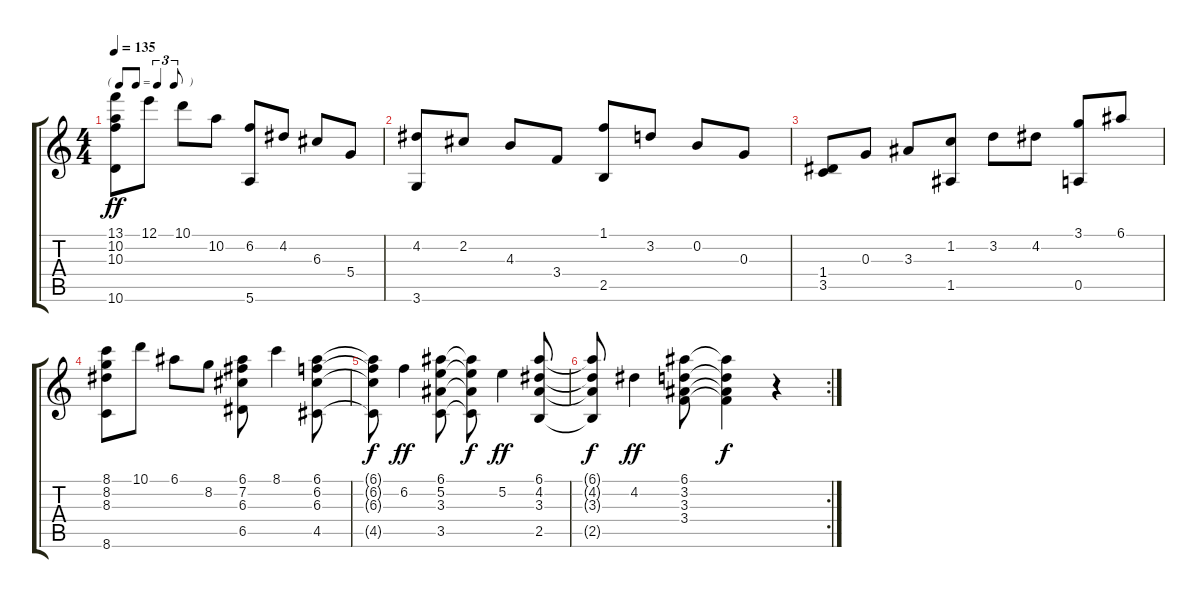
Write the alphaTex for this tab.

\track "" {instrument acousticguitarnylon}
\staff {score tabs}
\tuning (E4 B3 G3 D3 A2 E2) {hide}
\ts (4 4)
\tf triplet8th
\tempo 135
\clef g2
\ks c
(13.1 10.2 10.3 10.6).8{dy ff} 12.1.8 10.1.8 10.2.8 (6.2 5.6).8 4.2.8 6.3.8 5.4.8 |
(4.2 3.6).8 2.2.8 4.3.8 3.4.8 (1.1 2.5).8 3.2.8 0.2.8 0.3.8 |
(1.4 3.5).8 0.3.8 3.3.8 (1.2 1.5).8 3.2.8 4.2.8 (3.1 0.5).8 6.1.8 |
(8.1 8.2 8.3 8.6).8 10.1.8 6.1.8 8.2.8 (6.1 7.2 6.3 6.5).8 8.1.4 (6.1 6.2 6.3 4.5).8 |
(6.1{t} 6.2{t} 6.3{t} 4.5{t}).8{dy f} 6.2.4{dy ff} (6.1 5.2 3.3 3.5).8 (6.1{t} 5.2{t} 3.3{t} 3.5{t}).8{dy f} 5.2.4{dy ff} (6.1 4.2 3.3 2.5).8 |
\rc 2
(6.1{t} 4.2{t} 3.3{t} 2.5{t}).8{dy f} 4.2.4{dy ff} (6.1 3.2 3.3 3.4).8 (6.1{t} 3.2{t} 3.3{t} 3.4{t}).4{dy f} r.4
